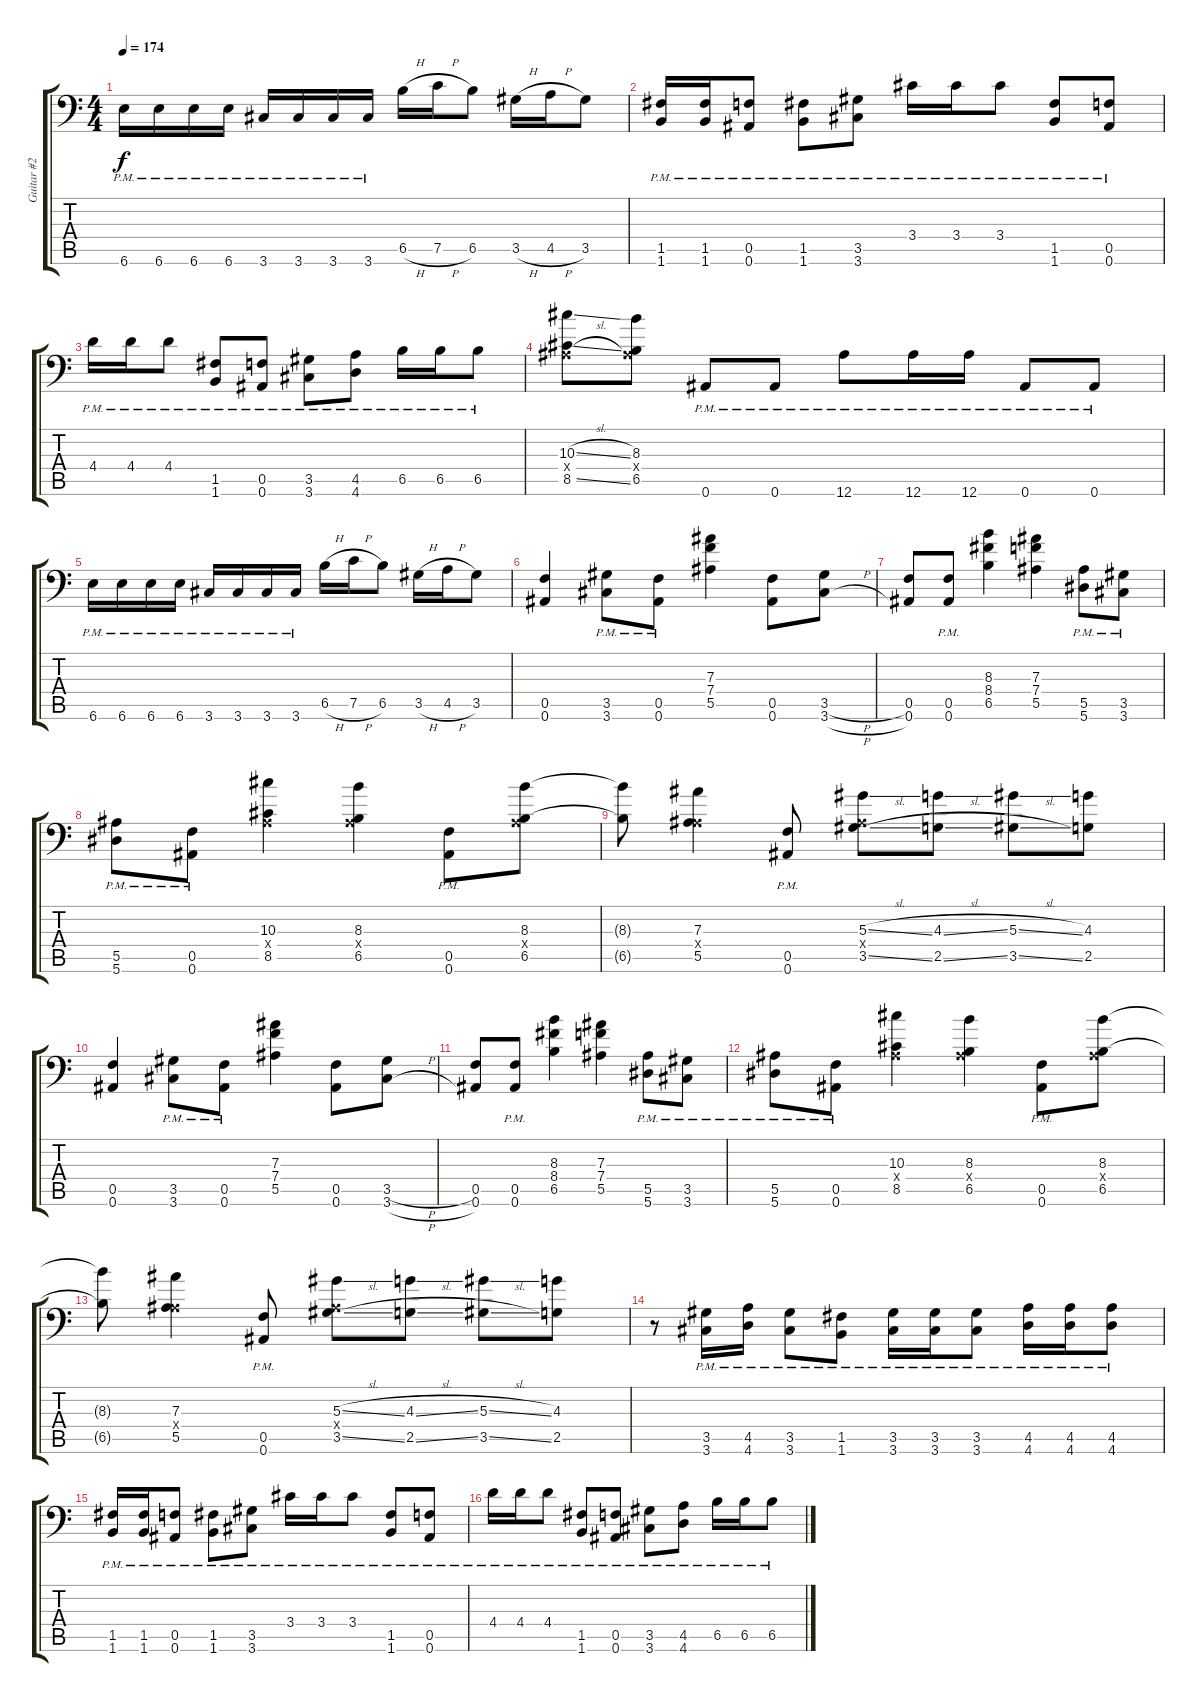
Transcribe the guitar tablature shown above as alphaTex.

\track ("Guitar #2" "Guitar #2") {instrument overdrivenguitar}
\staff {score tabs}
\tuning (C4 G3 Eb3 Bb2 F2 Bb1) {hide}
\ts (4 4)
\tempo 174
\clef f4
\ks c
6.6{pm}.16{dy f} 6.6{pm}.16 6.6{pm}.16 6.6{pm}.16 3.6{pm}.16 3.6{pm}.16 3.6{pm}.16 3.6{pm}.16 6.5{h}.16 7.5{h}.16 6.5.8 3.5{h}.16 4.5{h}.16 3.5.8 |
(1.5{pm} 1.6{pm}).16 (1.5{pm} 1.6{pm}).16 (0.5{pm} 0.6{pm}).8 (1.5{pm} 1.6{pm}).8 (3.5{pm} 3.6{pm}).8 3.4{pm}.16 3.4{pm}.16 3.4{pm}.8 (1.5{pm} 1.6{pm}).8 (0.5{pm} 0.6{pm}).8 |
4.4{pm}.16 4.4{pm}.16 4.4{pm}.8 (1.5{pm} 1.6{pm}).8 (0.5{pm} 0.6{pm}).8 (3.5{pm} 3.6{pm}).8 (4.5{pm} 4.6{pm}).8 6.5{pm}.16 6.5{pm}.16 6.5{pm}.8 |
(10.3{sl} 0.4{x} 8.5{sl}).8 (8.3 0.4{x} 6.5).8 0.6{pm}.8 0.6{pm}.8 12.6{pm}.8 12.6{pm}.16 12.6{pm}.16 0.6{pm}.8 0.6{pm}.8 |
6.6{pm}.16 6.6{pm}.16 6.6{pm}.16 6.6{pm}.16 3.6{pm}.16 3.6{pm}.16 3.6{pm}.16 3.6{pm}.16 6.5{h}.16 7.5{h}.16 6.5.8 3.5{h}.16 4.5{h}.16 3.5.8 |
(0.5 0.6).4 (3.5{pm} 3.6{pm}).8 (0.5{pm} 0.6{pm}).8 (7.3 7.4 5.5).4 (0.5 0.6).8 (3.5{h} 3.6{h}).8 |
(0.5 0.6).8 (0.5{pm} 0.6{pm}).8 (8.3 8.4 6.5).4 (7.3 7.4 5.5).4 (5.5{pm} 5.6{pm}).8 (3.5{pm} 3.6{pm}).8 |
(5.5{pm} 5.6{pm}).8 (0.5{pm} 0.6{pm}).8 (10.3 0.4{x} 8.5).4 (8.3 0.4{x} 6.5).4 (0.5{pm} 0.6{pm}).8 (8.3 0.4{x} 6.5).8 |
(8.3{t} 6.5{t}).8 (7.3 0.4{x} 5.5).4 (0.5{pm} 0.6{pm}).8 (5.3{sl} 0.4{x} 3.5{sl}).8 (4.3{sl} 2.5{sl}).8 (5.3{sl} 3.5{sl}).8 (4.3 2.5).8 |
(0.5 0.6).4 (3.5{pm} 3.6{pm}).8 (0.5{pm} 0.6{pm}).8 (7.3 7.4 5.5).4 (0.5 0.6).8 (3.5{h} 3.6{h}).8 |
(0.5 0.6).8 (0.5{pm} 0.6{pm}).8 (8.3 8.4 6.5).4 (7.3 7.4 5.5).4 (5.5{pm} 5.6{pm}).8 (3.5{pm} 3.6{pm}).8 |
(5.5{pm} 5.6{pm}).8 (0.5{pm} 0.6{pm}).8 (10.3 0.4{x} 8.5).4 (8.3 0.4{x} 6.5).4 (0.5{pm} 0.6{pm}).8 (8.3 0.4{x} 6.5).8 |
(8.3{t} 6.5{t}).8 (7.3 0.4{x} 5.5).4 (0.5{pm} 0.6{pm}).8 (5.3{sl} 0.4{x} 3.5{sl}).8 (4.3{sl} 2.5{sl}).8 (5.3{sl} 3.5{sl}).8 (4.3 2.5).8 |
r.8 (3.5{pm} 3.6{pm}).16 (4.5{pm} 4.6{pm}).16 (3.5{pm} 3.6{pm}).8 (1.5{pm} 1.6{pm}).8 (3.5{pm} 3.6{pm}).16 (3.5{pm} 3.6{pm}).16 (3.5{pm} 3.6{pm}).8 (4.5{pm} 4.6{pm}).16 (4.5{pm} 4.6{pm}).16 (4.5{pm} 4.6{pm}).8 |
(1.5{pm} 1.6{pm}).16 (1.5{pm} 1.6{pm}).16 (0.5{pm} 0.6{pm}).8 (1.5{pm} 1.6{pm}).8 (3.5{pm} 3.6{pm}).8 3.4{pm}.16 3.4{pm}.16 3.4{pm}.8 (1.5{pm} 1.6{pm}).8 (0.5{pm} 0.6{pm}).8 |
4.4{pm}.16 4.4{pm}.16 4.4{pm}.8 (1.5{pm} 1.6{pm}).8 (0.5{pm} 0.6{pm}).8 (3.5{pm} 3.6{pm}).8 (4.5{pm} 4.6{pm}).8 6.5{pm}.16 6.5{pm}.16 6.5{pm}.8
